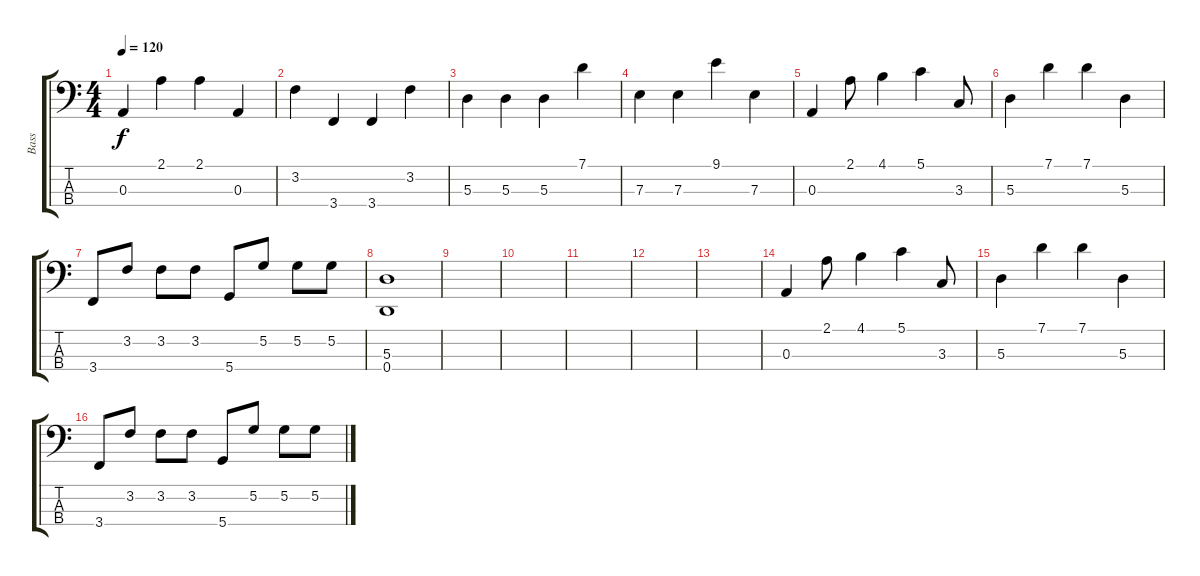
\track ("Bass" "Bass") {instrument electricbassfinger}
\staff {score tabs}
\tuning (G2 D2 A1 D1) {hide}
\ts (4 4)
\tempo 120
\clef f4
\ks c
0.3.4{dy f} 2.1.4 2.1.4 0.3.4 |
3.2.4 3.4.4 3.4.4 3.2.4 |
5.3.4 5.3.4 5.3.4 7.1.4 |
7.3.4 7.3.4 9.1.4 7.3.4 |
0.3.4 2.1.8 4.1.4 5.1.4 3.3.8 |
5.3.4 7.1.4 7.1.4 5.3.4 |
3.4.8 3.2.8 3.2.8 3.2.8 5.4.8 5.2.8 5.2.8 5.2.8 |
(5.3 0.4).1 |
|
|
|
|
|
0.3.4 2.1.8 4.1.4 5.1.4 3.3.8 |
5.3.4 7.1.4 7.1.4 5.3.4 |
3.4.8 3.2.8 3.2.8 3.2.8 5.4.8 5.2.8 5.2.8 5.2.8
